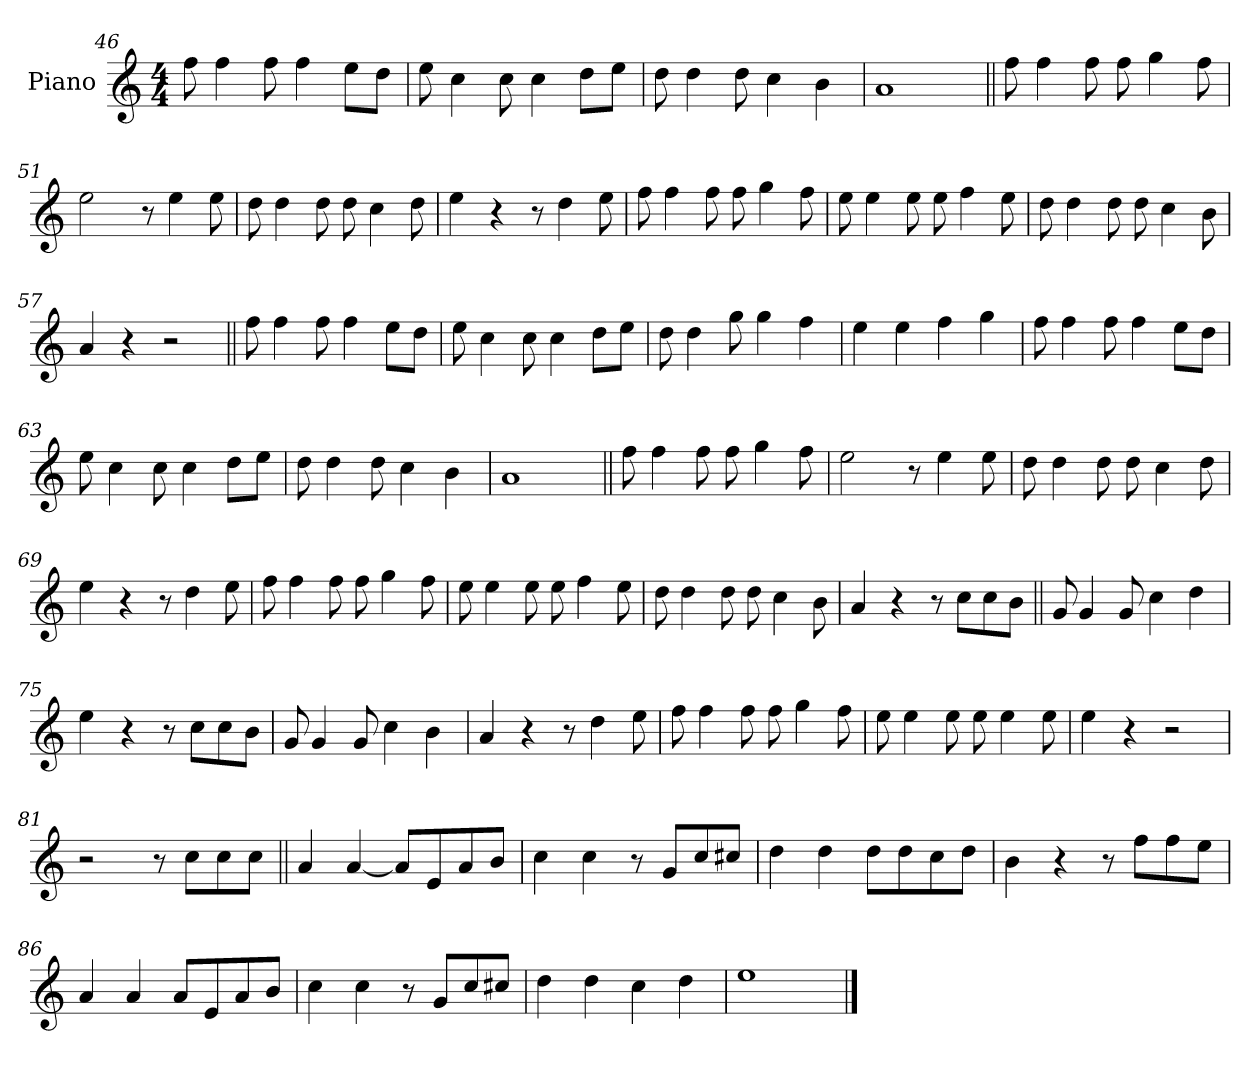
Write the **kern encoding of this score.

**kern
*part1
*staff1
*I"Piano
*I'Pno.
*clefG2
*k[]
*M4/4
=46
8ff
4ff
8ff
4ff
8eeL
8ddJ
=47
8ee
4cc
8cc
4cc
8ddL
8eeJ
=48
8dd
4dd
8dd
4cc
4b
=49
1a
=50||
8ff
4ff
8ff
8ff
4gg
8ff
=51
2ee
8r
4ee
8ee
=52
8dd
4dd
8dd
8dd
4cc
8dd
=53
4ee
4r
8r
4dd
8ee
=54
8ff
4ff
8ff
8ff
4gg
8ff
=55
8ee
4ee
8ee
8ee
4ff
8ee
=56
8dd
4dd
8dd
8dd
4cc
8b
=57
4a
4r
2r
=58||
8ff
4ff
8ff
4ff
8eeL
8ddJ
=59
8ee
4cc
8cc
4cc
8ddL
8eeJ
=60
8dd
4dd
8gg
4gg
4ff
=61
4ee
4ee
4ff
4gg
=62
8ff
4ff
8ff
4ff
8eeL
8ddJ
=63
8ee
4cc
8cc
4cc
8ddL
8eeJ
=64
8dd
4dd
8dd
4cc
4b
=65
1a
=66||
8ff
4ff
8ff
8ff
4gg
8ff
=67
2ee
8r
4ee
8ee
=68
8dd
4dd
8dd
8dd
4cc
8dd
=69
4ee
4r
8r
4dd
8ee
=70
8ff
4ff
8ff
8ff
4gg
8ff
=71
8ee
4ee
8ee
8ee
4ff
8ee
=72
8dd
4dd
8dd
8dd
4cc
8b
=73
4a
4r
8r
8ccL
8cc
8bJ
=74||
8g
4g
8g
4cc
4dd
=75
4ee
4r
8r
8ccL
8cc
8bJ
=76
8g
4g
8g
4cc
4b
=77
4a
4r
8r
4dd
8ee
=78
8ff
4ff
8ff
8ff
4gg
8ff
=79
8ee
4ee
8ee
8ee
4ee
8ee
=80
4ee
4r
2r
=81
2r
8r
8ccL
8cc
8ccJ
=82||
4a
[4a
8aL]
8e
8a
8bJ
=83
4cc
4cc
8r
8gL
8cc
8cc#XJ
=84
4dd
4dd
8ddL
8dd
8cc
8ddJ
=85
4b
4r
8r
8ffL
8ff
8eeJ
=86
4a
4a
8aL
8e
8a
8bJ
=87
4cc
4cc
8r
8gL
8cc
8cc#XJ
=88
4dd
4dd
4cc
4dd
=89
1ee
==
*-
